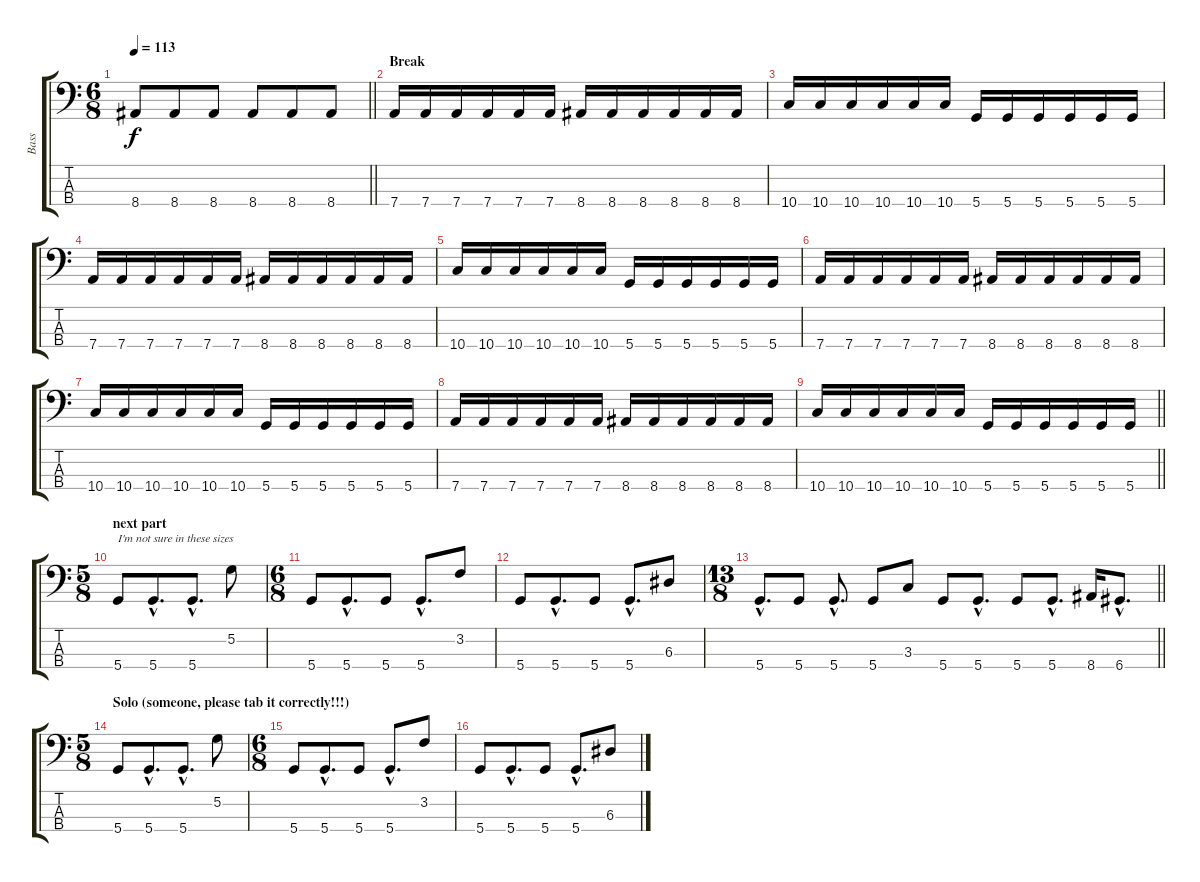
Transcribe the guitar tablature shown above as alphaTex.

\track ("Bass" "Bass") {instrument electricbasspick}
\staff {score tabs}
\tuning (G2 D2 A1 D1) {hide}
\ts (6 8)
\tempo 113
\clef f4
\barLineRight lightlight
\ks c
8.4.8{dy f} 8.4.8 8.4.8 8.4.8 8.4.8 8.4.8 |
\section ("" "Break")
7.4.16 7.4.16 7.4.16 7.4.16 7.4.16 7.4.16 8.4.16 8.4.16 8.4.16 8.4.16 8.4.16 8.4.16 |
10.4.16 10.4.16 10.4.16 10.4.16 10.4.16 10.4.16 5.4.16 5.4.16 5.4.16 5.4.16 5.4.16 5.4.16 |
7.4.16 7.4.16 7.4.16 7.4.16 7.4.16 7.4.16 8.4.16 8.4.16 8.4.16 8.4.16 8.4.16 8.4.16 |
10.4.16 10.4.16 10.4.16 10.4.16 10.4.16 10.4.16 5.4.16 5.4.16 5.4.16 5.4.16 5.4.16 5.4.16 |
7.4.16 7.4.16 7.4.16 7.4.16 7.4.16 7.4.16 8.4.16 8.4.16 8.4.16 8.4.16 8.4.16 8.4.16 |
10.4.16 10.4.16 10.4.16 10.4.16 10.4.16 10.4.16 5.4.16 5.4.16 5.4.16 5.4.16 5.4.16 5.4.16 |
7.4.16 7.4.16 7.4.16 7.4.16 7.4.16 7.4.16 8.4.16 8.4.16 8.4.16 8.4.16 8.4.16 8.4.16 |
\barLineRight lightlight
10.4.16 10.4.16 10.4.16 10.4.16 10.4.16 10.4.16 5.4.16 5.4.16 5.4.16 5.4.16 5.4.16 5.4.16 |
\ts (5 8)
\section ("" "next part")
5.4.8{txt "I'm not sure in these sizes"} 5.4{hac}.8{d} 5.4{hac}.8{d} 5.2.8 |
\ts (6 8)
5.4.8 5.4{hac}.8{d} 5.4.8 5.4{hac}.8{d} 3.2.8 |
5.4.8 5.4{hac}.8{d} 5.4.8 5.4{hac}.8{d} 6.3.8 |
\ts (13 8)
\barLineRight lightlight
5.4{hac}.8{d} 5.4.8 5.4{hac}.8{d} 5.4.8 3.3.8 5.4.8 5.4{hac}.8{d} 5.4.8 5.4{hac}.8{d} 8.4.16 6.4{hac}.8{d} |
\ts (5 8)
\section ("" "Solo (someone, please tab it correctly!!!)")
5.4.8 5.4{hac}.8{d} 5.4{hac}.8{d} 5.2.8 |
\ts (6 8)
5.4.8 5.4{hac}.8{d} 5.4.8 5.4{hac}.8{d} 3.2.8 |
5.4.8 5.4{hac}.8{d} 5.4.8 5.4{hac}.8{d} 6.3.8
